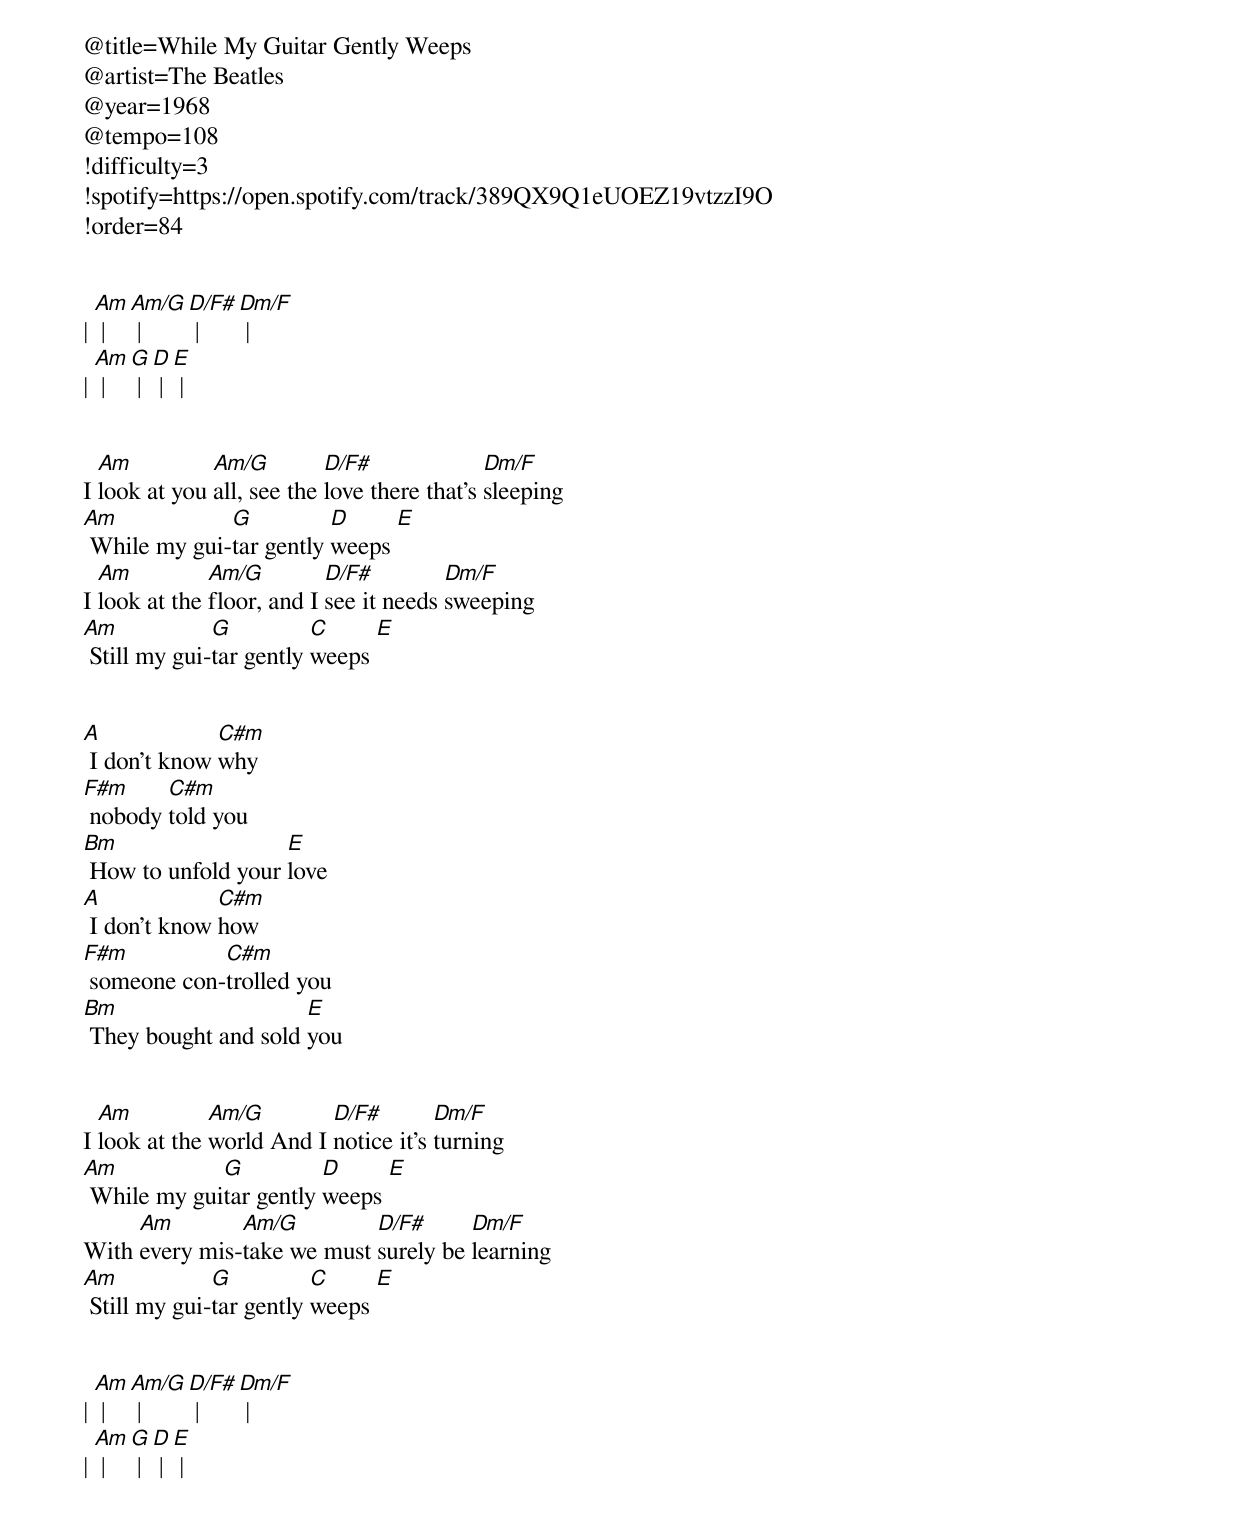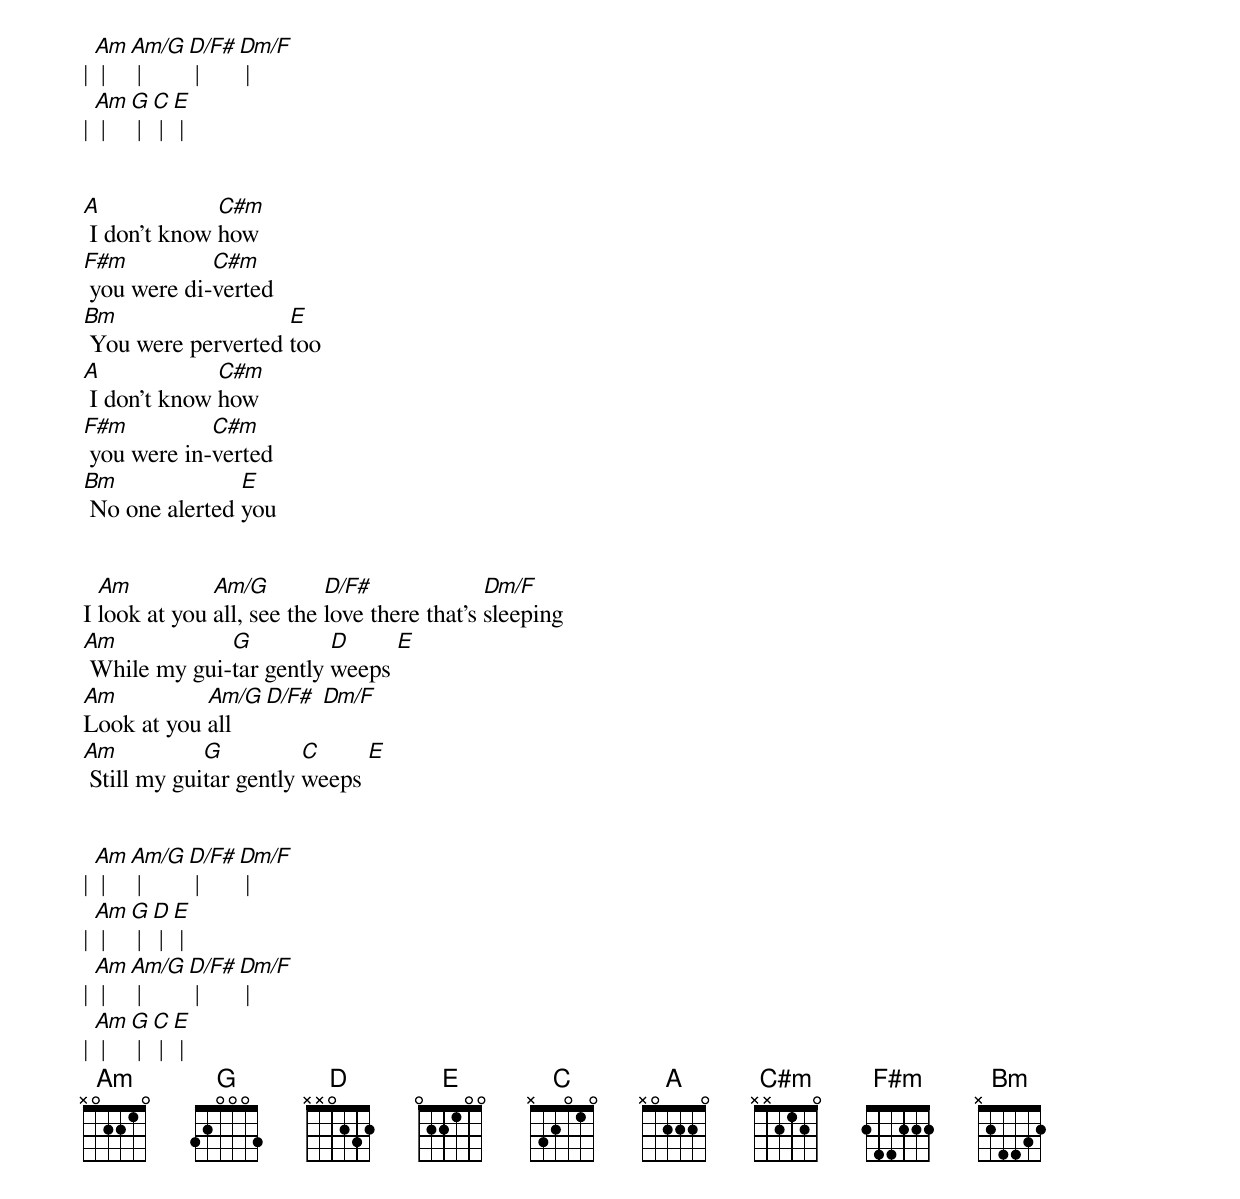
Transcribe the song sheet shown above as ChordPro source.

@title=While My Guitar Gently Weeps
@artist=The Beatles
@year=1968
@tempo=108
!difficulty=3
!spotify=https://open.spotify.com/track/389QX9Q1eUOEZ19vtzzI9O
!order=84


| [Am] | [Am/G] | [D/F#] | [Dm/F] |
| [Am] | [G] | [D] | [E] |


I [Am]look at you [Am/G]all, see the [D/F#]love there that's [Dm/F]sleeping
[Am] While my gui-[G]tar gently [D]weeps [E]
I [Am]look at the [Am/G]floor, and I [D/F#]see it needs [Dm/F]sweeping
[Am] Still my gui-[G]tar gently [C]weeps [E]


[A] I don't know [C#m]why
[F#m] nobody [C#m]told you
[Bm] How to unfold your [E]love
[A] I don't know [C#m]how
[F#m] someone con-[C#m]trolled you
[Bm] They bought and sold [E]you


I [Am]look at the [Am/G]world And I [D/F#]notice it's [Dm/F]turning
[Am] While my gui[G]tar gently [D]weeps [E]
With [Am]every mis-[Am/G]take we must [D/F#]surely be [Dm/F]learning
[Am] Still my gui-[G]tar gently [C]weeps [E]


| [Am] | [Am/G] | [D/F#] | [Dm/F] |
| [Am] | [G] | [D] | [E] |
| [Am] | [Am/G] | [D/F#] | [Dm/F] |
| [Am] | [G] | [C] | [E] |


[A] I don't know [C#m]how
[F#m] you were di-[C#m]verted
[Bm] You were perverted [E]too
[A] I don't know [C#m]how
[F#m] you were in-[C#m]verted
[Bm] No one alerted [E]you


I [Am]look at you [Am/G]all, see the [D/F#]love there that's [Dm/F]sleeping
[Am] While my gui-[G]tar gently [D]weeps [E]
[Am]Look at you [Am/G]all [D/F#] [Dm/F]
[Am] Still my gui[G]tar gently [C]weeps [E]


| [Am] | [Am/G] | [D/F#] | [Dm/F] |
| [Am] | [G] | [D] | [E] |
| [Am] | [Am/G] | [D/F#] | [Dm/F] |
| [Am] | [G] | [C] | [E] |
